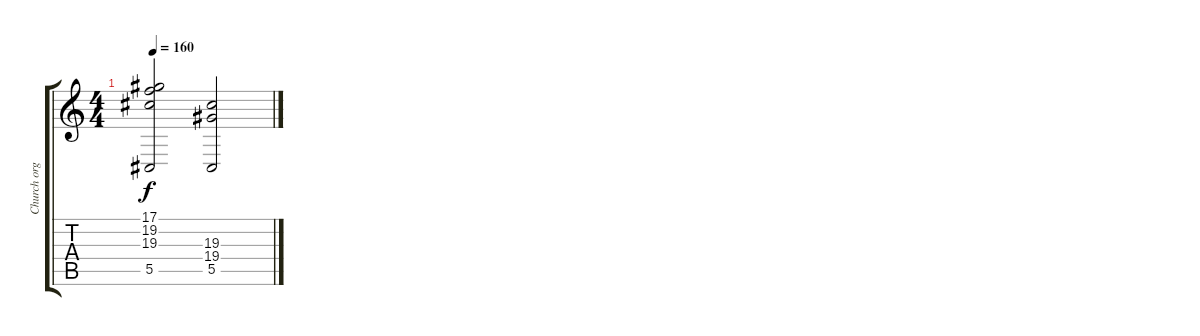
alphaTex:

\track ("Church organ" "Church org") {instrument churchorgan}
\staff {score tabs}
\tuning (Eb4 Bb3 Gb3 Db3 Ab2 Eb2) {hide}
\ts (4 4)
\tempo 160
\clef g2
\ks c
(17.1 19.2 19.3 5.5).2{dy f} (19.3 19.4 5.5).2
